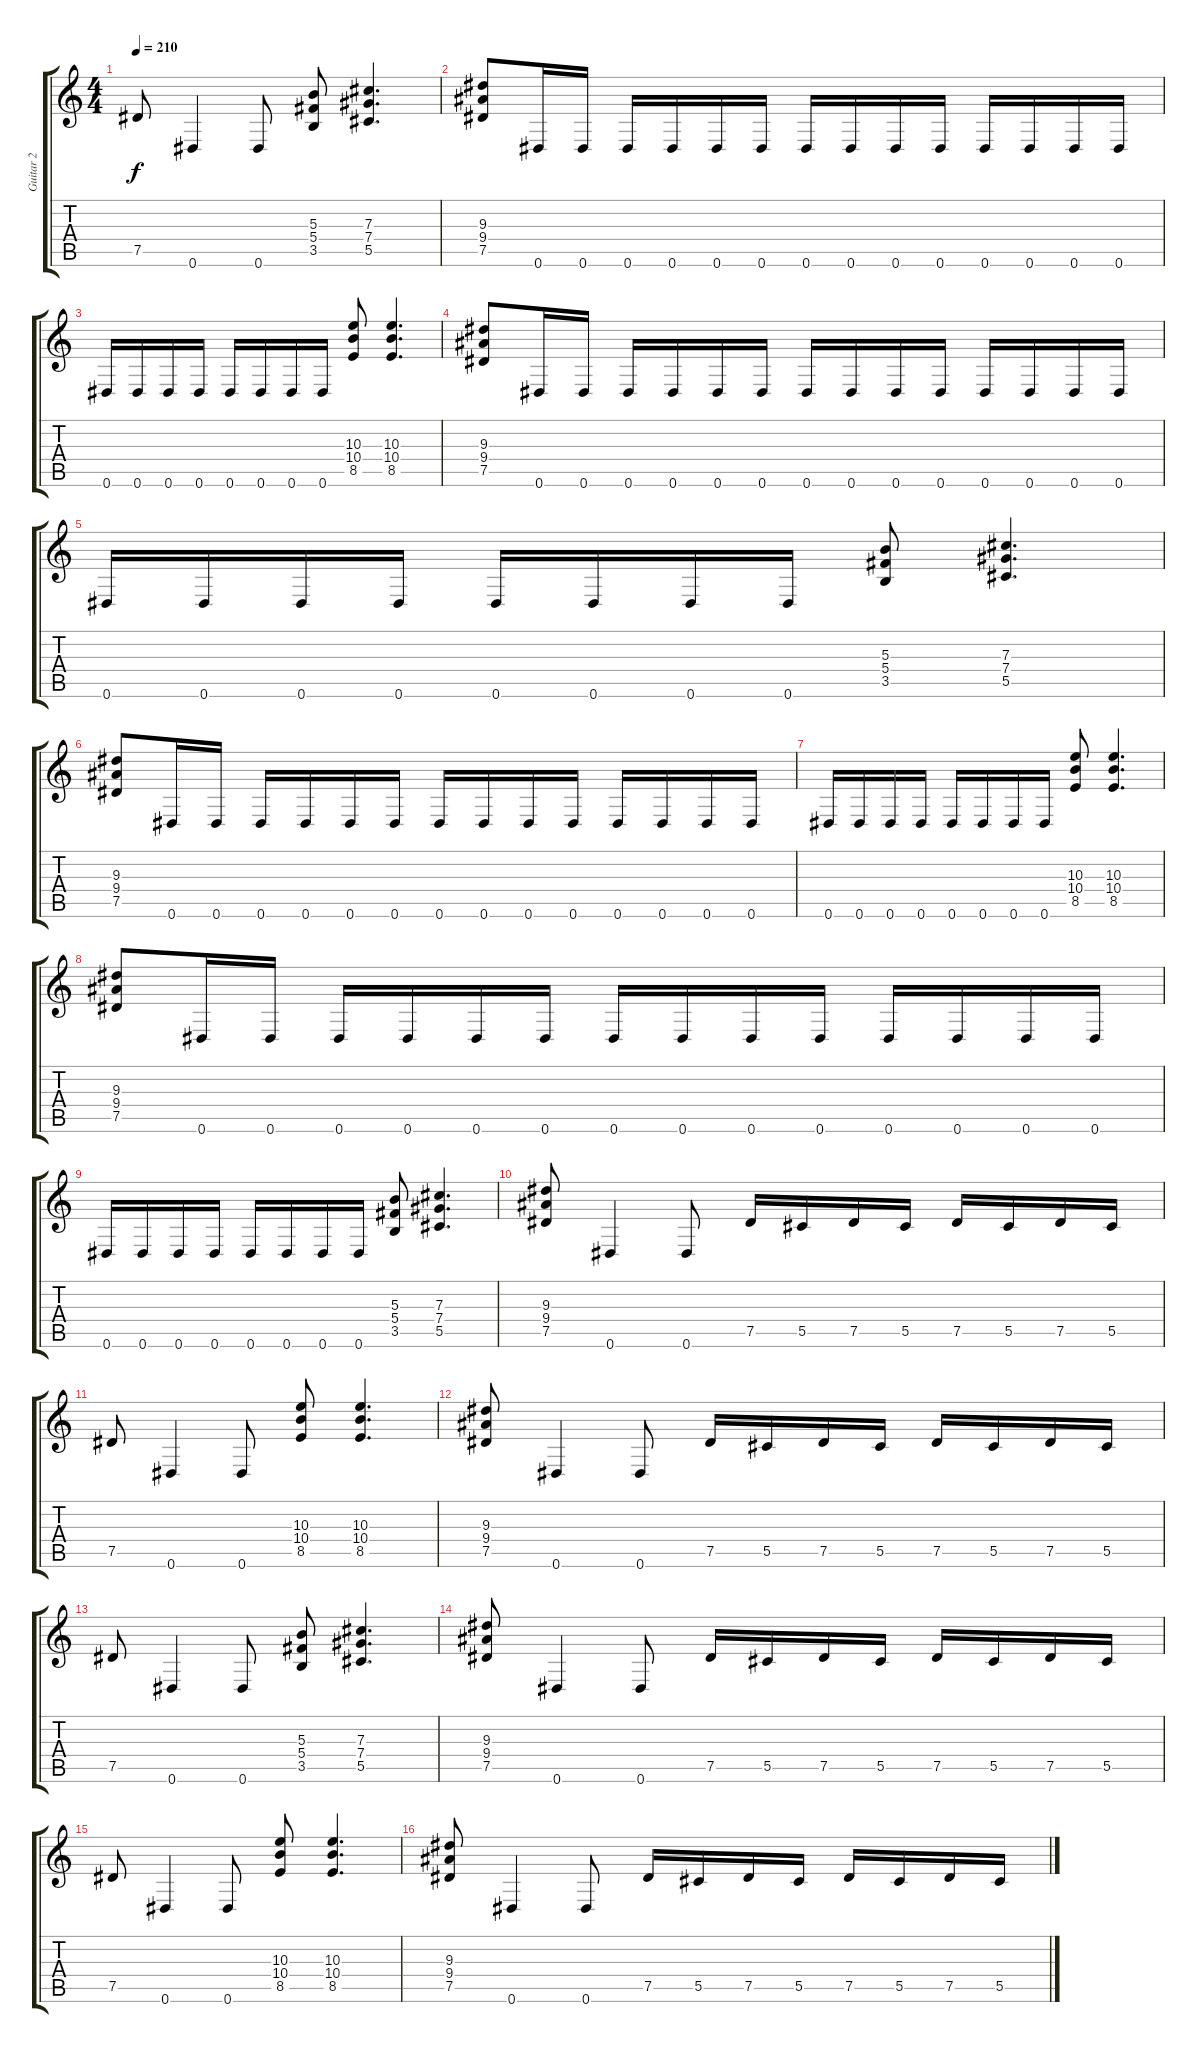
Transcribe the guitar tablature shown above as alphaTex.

\track ("Guitar 2" "Guitar 2") {instrument distortionguitar}
\staff {score tabs}
\tuning (Eb4 Bb3 Gb3 Db3 Ab2 Eb2) {hide}
\ts (4 4)
\tempo 210
\clef g2
\ks c
7.5.8{dy f} 0.6.4 0.6.8 (5.3 5.4 3.5).8 (7.3 7.4 5.5).4{d} |
(9.3 9.4 7.5).8 0.6.16 0.6.16 0.6.16 0.6.16 0.6.16 0.6.16 0.6.16 0.6.16 0.6.16 0.6.16 0.6.16 0.6.16 0.6.16 0.6.16 |
0.6.16 0.6.16 0.6.16 0.6.16 0.6.16 0.6.16 0.6.16 0.6.16 (10.3 10.4 8.5).8 (10.3 10.4 8.5).4{d} |
(9.3 9.4 7.5).8 0.6.16 0.6.16 0.6.16 0.6.16 0.6.16 0.6.16 0.6.16 0.6.16 0.6.16 0.6.16 0.6.16 0.6.16 0.6.16 0.6.16 |
0.6.16 0.6.16 0.6.16 0.6.16 0.6.16 0.6.16 0.6.16 0.6.16 (5.3 5.4 3.5).8 (7.3 7.4 5.5).4{d} |
(9.3 9.4 7.5).8 0.6.16 0.6.16 0.6.16 0.6.16 0.6.16 0.6.16 0.6.16 0.6.16 0.6.16 0.6.16 0.6.16 0.6.16 0.6.16 0.6.16 |
0.6.16 0.6.16 0.6.16 0.6.16 0.6.16 0.6.16 0.6.16 0.6.16 (10.3 10.4 8.5).8 (10.3 10.4 8.5).4{d} |
(9.3 9.4 7.5).8 0.6.16 0.6.16 0.6.16 0.6.16 0.6.16 0.6.16 0.6.16 0.6.16 0.6.16 0.6.16 0.6.16 0.6.16 0.6.16 0.6.16 |
0.6.16 0.6.16 0.6.16 0.6.16 0.6.16 0.6.16 0.6.16 0.6.16 (5.3 5.4 3.5).8 (7.3 7.4 5.5).4{d} |
(9.3 9.4 7.5).8 0.6.4 0.6.8 7.5.16 5.5.16 7.5.16 5.5.16 7.5.16 5.5.16 7.5.16 5.5.16 |
7.5.8 0.6.4 0.6.8 (10.3 10.4 8.5).8 (10.3 10.4 8.5).4{d} |
(9.3 9.4 7.5).8 0.6.4 0.6.8 7.5.16 5.5.16 7.5.16 5.5.16 7.5.16 5.5.16 7.5.16 5.5.16 |
7.5.8 0.6.4 0.6.8 (5.3 5.4 3.5).8 (7.3 7.4 5.5).4{d} |
(9.3 9.4 7.5).8 0.6.4 0.6.8 7.5.16 5.5.16 7.5.16 5.5.16 7.5.16 5.5.16 7.5.16 5.5.16 |
7.5.8 0.6.4 0.6.8 (10.3 10.4 8.5).8 (10.3 10.4 8.5).4{d} |
(9.3 9.4 7.5).8 0.6.4 0.6.8 7.5.16 5.5.16 7.5.16 5.5.16 7.5.16 5.5.16 7.5.16 5.5.16
